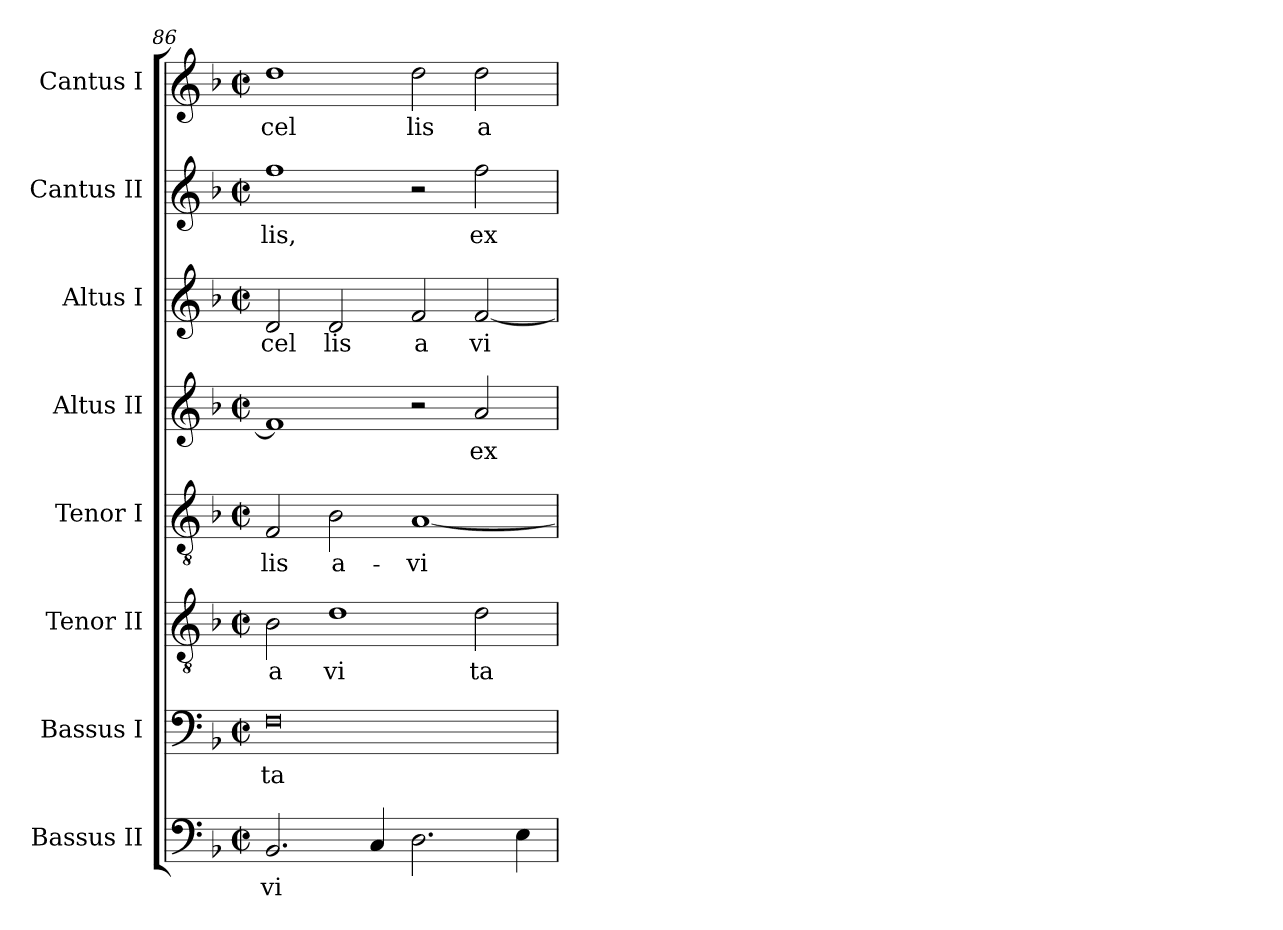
**kern	**text	**kern	**text	**kern	**text	**kern	**text	**kern	**text	**kern	**text	**kern	**text	**kern	**text
*part8	*part8	*part7	*part7	*part6	*part6	*part5	*part5	*part4	*part4	*part3	*part3	*part2	*part2	*part1	*part1
*staff8	*staff8	*staff7	*staff7	*staff6	*staff6	*staff5	*staff5	*staff4	*staff4	*staff3	*staff3	*staff2	*staff2	*staff1	*staff1
*I"Bassus II	*	*I"Bassus I	*	*I"Tenor II	*	*I"Tenor I	*	*I"Altus II	*	*I"Altus I	*	*I"Cantus II	*	*I"Cantus I	*
*I'B II	*	*I'B I	*	*I'T II	*	*I'T I	*	*I'A II	*	*I'A I	*	*	*	*	*
*clefF4	*	*clefF4	*	*clefGv2	*	*clefGv2	*	*clefG2	*	*clefG2	*	*clefG2	*	*clefG2	*
*k[b-]	*	*k[b-]	*	*k[b-]	*	*k[b-]	*	*k[b-]	*	*k[b-]	*	*k[b-]	*	*k[b-]	*
*F:	*	*F:	*	*F:	*	*F:	*	*F:	*	*F:	*	*F:	*	*F:	*
*M2/2	*	*M2/2	*	*M2/2	*	*M2/2	*	*M2/2	*	*M2/2	*	*M2/2	*	*M2/2	*
*met(c|)	*	*met(c|)	*	*met(c|)	*	*met(c|)	*	*met(c|)	*	*met(c|)	*	*met(c|)	*	*met(c|)	*
=86	=86	=86	=86	=86	=86	=86	=86	=86	=86	=86	=86	=86	=86	=86	=86
!	!LO:LY:b:cj	!	!LO:LY:b:cj	!	!LO:LY:b:cj	!	!LO:LY:b:cj	!	!	!	!LO:LY:b:cj	!	!LO:LY:b:cj	!	!LO:LY:b:cj
2.BB-/	vi	0F	-ta	2B-\	a	2F/	-lis	1f]	.	2d/	cel	1ff	lis,	1dd	cel
!	!	!	!	!	!LO:LY:b:cj	!	!LO:LY:b:cj	!	!	!	!LO:LY:b:cj	!	!	!	!
.	.	.	.	1d	vi	2B-\	a-	.	.	2d/	lis	.	.	.	.
4C/	.	.	.	.	.	.	.	.	.	.	.	.	.	.	.
!	!	!	!	!	!	!	!LO:LY:b:cj	!	!	!	!LO:LY:b:cj	!	!	!	!LO:LY:b:cj
2.D\	.	.	.	.	.	[<1A	-vi-	2r	.	2f/	a	2r	.	2dd\	lis
!	!	!	!	!	!LO:LY:b:cj	!	!	!	!LO:LY:b:cj	!	!LO:LY:b:cj	!	!LO:LY:b:cj	!	!LO:LY:b:cj
.	.	.	.	2d\	ta	.	.	2a/	ex	[<2f/	vi	2ff\	ex	2dd\	a
4E\	.	.	.	.	.	.	.	.	.	.	.	.	.	.	.
=	=	=	=	=	=	=	=	=	=	=	=	=	=	=	=
*-	*-	*-	*-	*-	*-	*-	*-	*-	*-	*-	*-	*-	*-	*-	*-
